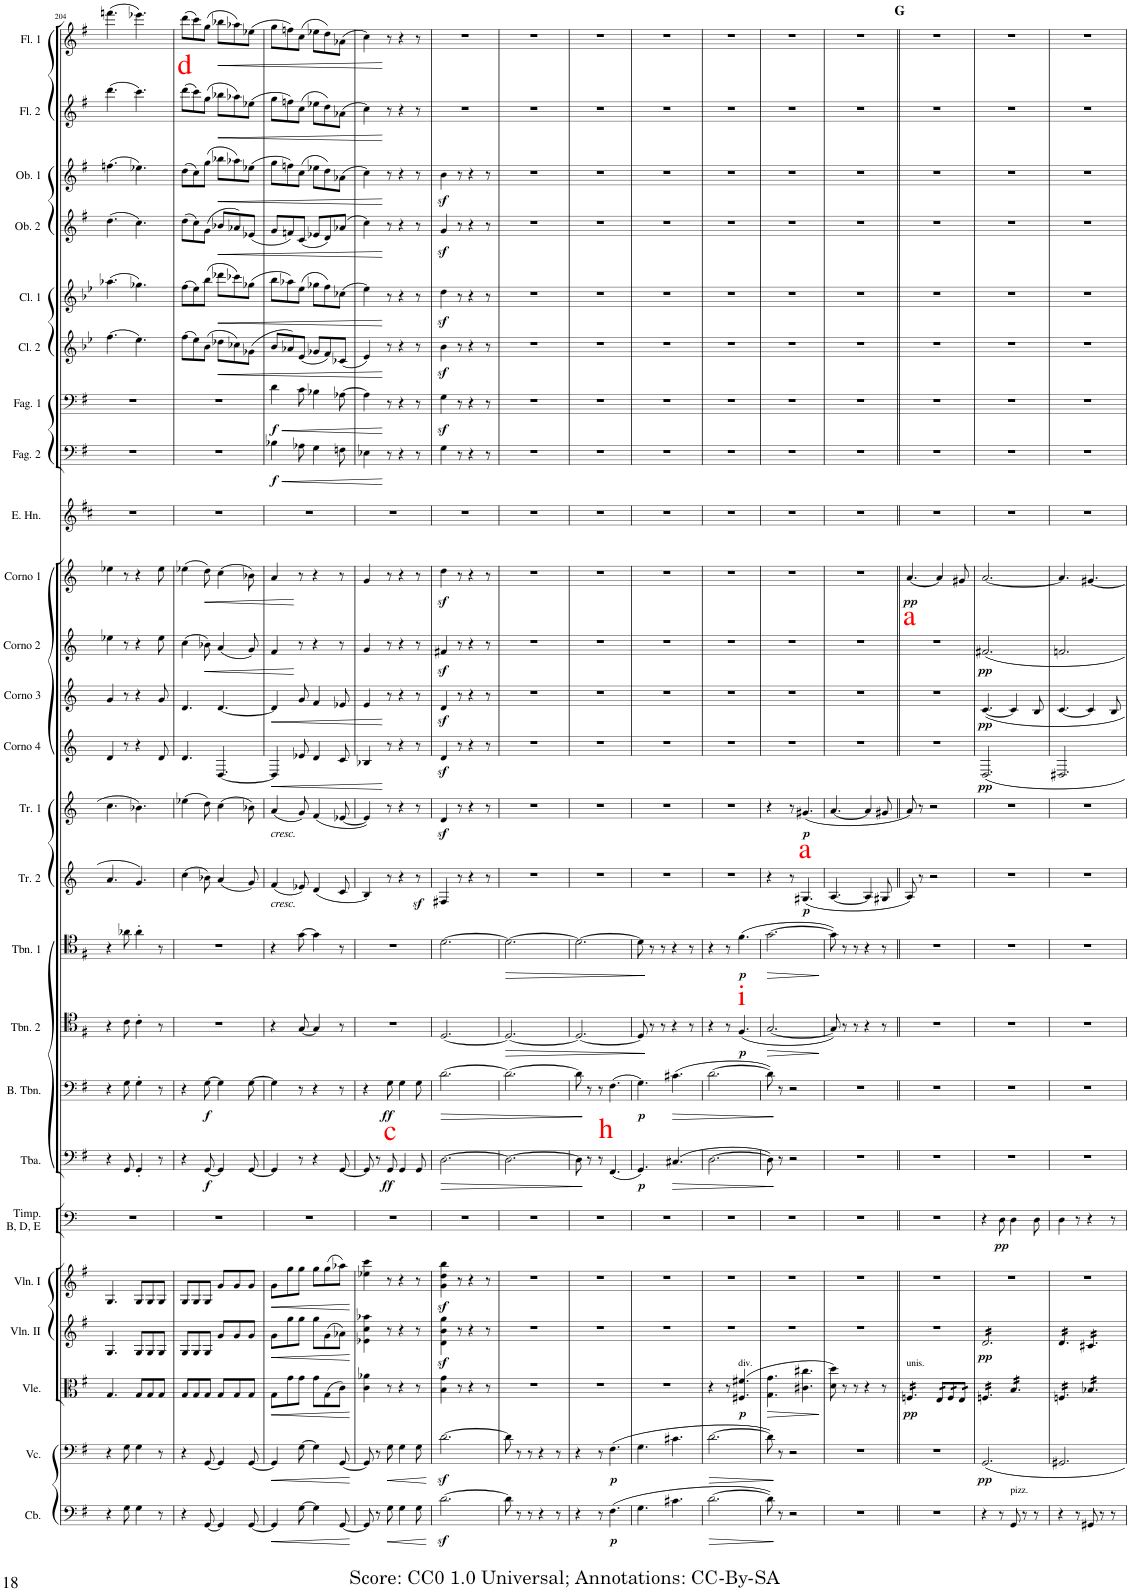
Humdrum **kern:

**kern	**dynam	**kern	**dynam	**kern	**dynam	**kern	**dynam	**kern	**dynam	**kern	**dynam	**kern	**dynam	**kern	**text	**dynam	**kern	**dynam	**kern	**text	**dynam	**kern	**dynam	**kern	**text	**dynam	**kern	**dynam	**kern	**dynam	**kern	**dynam	**kern	**text	**dynam	**kern	**kern	**dynam	**kern	**dynam	**kern	**dynam	**kern	**dynam	**kern	**dynam	**kern	**dynam	**kern	**dynam	**kern	**text	**dynam
*part25	*part25	*part24	*part24	*part23	*part23	*part22	*part22	*part21	*part21	*part20	*part20	*part19	*part19	*part18	*part18	*part18	*part17	*part17	*part16	*part16	*part16	*part15	*part15	*part14	*part14	*part14	*part13	*part13	*part12	*part12	*part11	*part11	*part10	*part10	*part10	*part9	*part8	*part8	*part7	*part7	*part6	*part6	*part5	*part5	*part4	*part4	*part3	*part3	*part2	*part2	*part1	*part1	*part1
*staff25	*staff25	*staff24	*staff24	*staff23	*staff23	*staff22	*staff22	*staff21	*staff21	*staff20	*staff20	*staff19	*staff19	*staff18	*staff18	*staff18	*staff17	*staff17	*staff16	*staff16	*staff16	*staff15	*staff15	*staff14	*staff14	*staff14	*staff13	*staff13	*staff12	*staff12	*staff11	*staff11	*staff10	*staff10	*staff10	*staff9	*staff8	*staff8	*staff7	*staff7	*staff6	*staff6	*staff5	*staff5	*staff4	*staff4	*staff3	*staff3	*staff2	*staff2	*staff1	*staff1	*staff1
*I"Contrabassi	*	*I"Violoncelli	*	*I"Viole	*	*I"Violini II	*	*I"Violini I	*	*I"Timpani in B, D und E.	*	*I"Tuba	*	*I"Trombone Basso	*	*	*I"Trombone Tenore 2	*	*I"Trombone Tenore 1	*	*	*I"Tromba in F 2	*	*I"Tromba in F 1	*	*	*I"Corno in F 4	*	*I"Corno in F 3	*	*I"Corno in F 2	*	*I"Corno in F 1	*	*	*I"English Horn	*I"Fagotto 2	*	*I"Fagotto 1	*	*I"Clarinetto in A 2	*	*I"Clarinetto in A 1	*	*I"Oboe 2	*	*I"Oboe 1	*	*I"Flauto 2	*	*I"Flauto 1	*	*
*I'Cb.	*	*I'Vc.	*	*I'Vle.	*	*I'Vln. II	*	*I'Vln. I	*	*I'Timp. B, D, E	*	*I'Tba.	*	*	*	*	*I'Tbn. 2	*	*I'Tbn. 1	*	*	*I'Tr. 2	*	*I'Tr. 1	*	*	*I'Corno 4	*	*I'Corno 3	*	*I'Corno 2	*	*I'Corno 1	*	*	*I'E. Hn.	*I'Fag. 2	*	*I'Fag. 1	*	*I'Cl. 2	*	*I'Cl. 1	*	*I'Ob. 2	*	*I'Ob. 1	*	*I'Fl. 2	*	*I'Fl. 1	*	*
!!LO:PB:g=z
*clefF4	*	*clefF4	*	*clefC3	*	*clefG2	*	*clefG2	*	*clefF4	*	*clefF4	*	*clefF4	*	*	*clefC4	*	*clefC4	*	*	*clefG2	*	*clefG2	*	*	*clefG2	*	*clefG2	*	*clefG2	*	*clefG2	*	*	*clefG2	*clefF4	*	*clefF4	*	*clefG2	*	*clefG2	*	*clefG2	*	*clefG2	*	*clefG2	*	*clefG2	*	*
*Trd7c12	*	*	*	*	*	*	*	*	*	*	*	*	*	*	*	*	*	*	*	*	*	*Trd-3c-5	*	*Trd-3c-5	*	*	*Trd4c7	*	*Trd4c7	*	*Trd4c7	*	*Trd4c7	*	*	*Trd4c7	*	*	*	*	*Trd2c3	*	*Trd2c3	*	*	*	*	*	*	*	*	*	*
*k[f#]	*	*k[f#]	*	*k[f#]	*	*k[f#]	*	*k[f#]	*	*k[]	*	*k[f#]	*	*k[f#]	*	*	*k[f#]	*	*k[f#]	*	*	*k[]	*	*k[]	*	*	*k[]	*	*k[]	*	*k[]	*	*k[]	*	*	*k[f#c#]	*k[f#]	*	*k[f#]	*	*k[b-e-]	*	*k[b-e-]	*	*k[f#]	*	*k[f#]	*	*k[f#]	*	*k[f#]	*	*
*M6/8	*	*M6/8	*	*M6/8	*	*M6/8	*	*M6/8	*	*M6/8	*	*M6/8	*	*M6/8	*	*	*M6/8	*	*M6/8	*	*	*M6/8	*	*M6/8	*	*	*M6/8	*	*M6/8	*	*M6/8	*	*M6/8	*	*	*M6/8	*M6/8	*	*M6/8	*	*M6/8	*	*M6/8	*	*M6/8	*	*M6/8	*	*M6/8	*	*M6/8	*	*
=204	=204	=204	=204	=204	=204	=204	=204	=204	=204	=204	=204	=204	=204	=204	=204	=204	=204	=204	=204	=204	=204	=204	=204	=204	=204	=204	=204	=204	=204	=204	=204	=204	=204	=204	=204	=204	=204	=204	=204	=204	=204	=204	=204	=204	=204	=204	=204	=204	=204	=204	=204	=204	=204
4r	.	4r	.	4.G/	.	4.G/	.	4.G/	.	2.r	.	4r	.	4r	.	.	4r	.	4r	.	.	4.a/	.	4.cc\	.	.	4d/	.	4g/	.	4ee-X\	.	4ee-X\	.	.	2.r	2.r	.	2.r	.	(4.ff\	.	(4.aa-X\	.	(4.dd\	.	(4.ffn\	.	(4.ddd\	.	(4.fffn\	.	.
8G\	.	8G\	.	.	.	.	.	.	.	.	.	8GG/	.	8G\	.	.	8c\	.	8a-X\	.	.	.	.	.	.	.	8r	.	8r	.	8r	.	8r	.	.	.	.	.	.	.	.	.	.	.	.	.	.	.	.	.	.	.	.
4G\	.	4G\	.	8G/L	.	8G/L	.	8G/L	.	.	.	4GG'/	.	4G'\	.	.	4c'\	.	4a-'\	.	.	4.g/	.	4.b-X\	.	.	4r	.	4r	.	4r	.	4r	.	.	.	.	.	.	.	4.ee-\)	.	4.gg-X\)	.	4.cc\)	.	4.ee-X\)	.	4.ccc\)	.	4.eee-X\)	.	.
.	.	.	.	8G/	.	8G/	.	8G/	.	.	.	.	.	.	.	.	.	.	.	.	.	.	.	.	.	.	.	.	.	.	.	.	.	.	.	.	.	.	.	.	.	.	.	.	.	.	.	.	.	.	.	.	.
8r	.	8r	.	8G/J	.	8G/J	.	8G/J	.	.	.	8r	.	8r	.	.	8r	.	8r	.	.	.	.	.	.	.	8d/	.	8g/	.	8ee-\	.	8ee-\	.	.	.	.	.	.	.	.	.	.	.	.	.	.	.	.	.	.	.	.
=205	=205	=205	=205	=205	=205	=205	=205	=205	=205	=205	=205	=205	=205	=205	=205	=205	=205	=205	=205	=205	=205	=205	=205	=205	=205	=205	=205	=205	=205	=205	=205	=205	=205	=205	=205	=205	=205	=205	=205	=205	=205	=205	=205	=205	=205	=205	=205	=205	=205	=205	=205	=205	=205
!	!	!	!	!	!	!	!	!	!	!	!	!	!	!	!	!	!	!	!	!	!	!	!	!	!	!	!	!	!	!	!	!	!	!	!	!	!	!	!	!	!	!	!	!	!	!	!	!	!	!	!	!LO:LY:b:color=#FF0000	!
4r	.	4r	.	8G/L	.	8G/L	.	8G/L	.	2.r	.	4r	.	4r	.	.	2.r	.	2.r	.	.	(4cc\	.	(4ee-X\	.	.	4.d/	.	4.d/	.	(4cc\	.	(4ee-X\	.	.	2.r	2.r	.	2.r	.	(8ff\L	.	(8ff\L	.	(8dd\L	.	(8dd\L	.	(8ddd\L	.	(8ddd\L	d	.
.	.	.	.	8G/	.	8G/	.	8G/	.	.	.	.	.	.	.	.	.	.	.	.	.	.	.	.	.	.	.	.	.	.	.	.	.	.	.	.	.	.	.	.	8ee-\)	.	8ee-\)	.	8cc\)	.	8cc\)	.	8ccc\)	.	8ccc\)	.	.
!	!	!	!	!	!	!	!	!	!	!	!	!	!LO:DY:b	!	!	!LO:DY:b	!	!	!	!	!	!	!	!	!	!	!	!	!	!	!	!LO:HP:b	!	!	!LO:HP:b	!	!	!	!	!	!	!	!	!	!	!	!	!	!	!	!	!	!
[8GG/	.	[8GG/	.	8G/J	.	8G/J	.	8G/J	.	.	.	[8GG/	f	[8G\	.	f	.	.	.	.	.	8b-X\)	.	8dd\)	.	.	.	.	.	.	8b-X\)	<	8dd\)	.	<	.	.	.	.	.	(8b-\J	.	(8bb-\J	.	(8g\J	.	(8gg\J	.	(8gg\J	.	(8gg\J	.	.
!	!	!	!	!	!	!	!	!	!	!	!	!	!	!	!	!	!	!	!	!	!	!	!	!	!	!	!	!	!	!	!	!	!	!	!	!	!	!	!	!	!	!LO:HP:b	!	!LO:HP:b	!	!LO:HP:b	!	!LO:HP:b	!	!LO:HP:b	!	!	!LO:HP:b
4GG/]	.	4GG/]	.	8G/L	.	8g/L	.	8g/L	.	.	.	4GG/]	.	4G\]	.	.	.	.	.	.	.	(4a/	.	(4cc\	.	.	[4.D/	.	[4.d/	.	(4a/	.	(4cc\	.	.	.	.	.	.	.	8dd-X\L	<	8ddd-X\L	<	8b-X/L	<	8bb-X\L	<	8bb-X\L	<	8bb-X\L	.	<
.	.	.	.	8G/	.	8g/	.	8g/	.	.	.	.	.	.	.	.	.	.	.	.	.	.	.	.	.	.	.	.	.	.	.	.	.	.	.	.	.	.	.	.	8cc-X\)	.	8ccc-X\)	.	8a-X/)	.	8aa-X\)	.	8aa-X\)	.	8aa-X\)	.	.
[8GG/	.	[8GG/	.	8G/J	.	8g/J	.	8g/J	.	.	.	[<8GG/	.	[8G\	.	.	.	.	.	.	.	8g/)	.	8b-X\)	.	.	.	.	.	.	8g/)	.	8b-X\)	.	.	.	.	.	.	.	(8g-X\J	.	(8gg-X\J	.	(8e-X/J	.	(8ee-X\J	.	(8ee-X\J	.	(8ee-X\J	.	.
=206	=206	=206	=206	=206	=206	=206	=206	=206	=206	=206	=206	=206	=206	=206	=206	=206	=206	=206	=206	=206	=206	=206	=206	=206	=206	=206	=206	=206	=206	=206	=206	=206	=206	=206	=206	=206	=206	=206	=206	=206	=206	=206	=206	=206	=206	=206	=206	=206	=206	=206	=206	=206	=206
!	!	!	!	!	!	!	!	!	!	!	!	!	!	!	!	!	!	!	!	!	!	!	!	!LO:TX:b:i:t=cresc.	!	!	!	!	!	!	!	!	!	!	!	!	!	!	!	!	!	!	!	!	!	!	!	!	!	!	!	!	!
!	!	!	!	!	!	!	!	!	!	!	!	!	!	!	!	!	!	!	!	!	!	!LO:TX:b:i:t=cresc.	!	!	!	!	!	!	!	!	!	!	!	!	!	!	!	!	!	!	!	!	!	!	!	!	!	!	!	!	!	!	!
!	!LO:HP:b	!	!LO:HP:b	!	!LO:HP:b	!	!LO:HP:b	!	!LO:HP:b	!	!	!	!	!	!	!	!	!	!	!	!	!	!	!	!	!	!	!LO:HP:b	!	!LO:HP:b	!	!	!	!	!	!	!	!LO:HP:b	!	!LO:HP:b	!	!	!	!	!	!	!	!	!	!	!	!	!
!	!	!	!	!	!	!	!	!	!	!	!	!	!	!	!	!	!	!	!	!	!	!	!	!	!	!	!	!	!	!	!	!	!	!	!	!	!	!LO:DY:n=1:b	!	!LO:DY:n=1:b	!	!	!	!	!	!	!	!	!	!	!	!	!
4GG/]	<	4GG/]	<	8G\L	<	8g\L	<	8g\L	<	2.r	.	4GG/]	.	4G\]	.	.	4r	.	4r	.	.	(4f/	.	(4a/	.	.	4D/]	<	4d/]	<	4f/	.	4a/	.	.	2.r	4B-X\	< f	4d\	< f	8b-/L	.	8bb-\L	.	8g/L	.	8gg\L	.	8gg\L	.	8gg\L	.	.
.	.	.	.	8g\	.	8gg\	.	8gg\	.	.	.	.	.	.	.	.	.	.	.	.	.	.	.	.	.	.	.	.	.	.	.	.	.	.	.	.	.	.	.	.	8a-X/)	.	8aa-X\)	.	8fn/)	.	8ffn\)	.	8ffn\)	.	8ffn\)	.	.
[8G\	.	[8G\	.	8g\J	.	8gg\J	.	8gg\J	.	.	.	8r	.	8r	.	.	[8G/	.	[8g\	.	.	8e-X/)	.	8g/)	.	.	8e-X/	.	8g/	.	8r	[	8r	.	[	.	8A-X\	.	8c\	.	(8e-/J	.	(8ee-\J	.	(8c/J	.	(8cc\J	.	(8cc\J	.	(8cc\J	.	.
4G\]	.	4G\]	.	8g\L	.	8gg\L	.	8gg\L	.	.	.	4r	.	4r	.	.	4G/]	.	4g\]	.	.	(4d/	.	(4f/	.	.	4d/	.	4f/	.	4r	.	4r	.	.	.	4G\	.	4B-X\	.	8g-X/L	.	8gg-X\L	.	8e-X/L	.	8ee-X\L	.	8ee-X\L	.	8ee-X\L	.	.
.	.	.	.	(8G\	.	(8g\	.	(8gg\	.	.	.	.	.	.	.	.	.	.	.	.	.	.	.	.	.	.	.	.	.	.	.	.	.	.	.	.	.	.	.	.	8f/)	.	8ff\)	.	8d/)	.	8dd\)	.	8dd\)	.	8dd\)	.	.
[8GG/	.	[8GG/	.	8c\J)	.	8a-X\J)	.	8aa-X\J)	.	.	.	[8GG/	.	8r	.	.	8r	.	8r	.	.	8c/	.	[8e-X/	.	.	8c/	.	8e-X/	.	8r	.	8r	.	.	.	8Fn\	.	[8A-X\	.	(8c-X/J	.	(8cc-X\J	.	(8a-X/J	.	(8a-X\J	.	(8a-X\J	.	(8a-X\J	.	.
.	[	.	[	.	[	.	[	.	[	.	.	.	.	.	.	.	.	.	.	.	.	.	.	.	.	.	.	.	.	.	.	.	.	.	.	.	.	.	.	.	.	.	.	.	.	.	.	.	.	.	.	.	.
=207	=207	=207	=207	=207	=207	=207	=207	=207	=207	=207	=207	=207	=207	=207	=207	=207	=207	=207	=207	=207	=207	=207	=207	=207	=207	=207	=207	=207	=207	=207	=207	=207	=207	=207	=207	=207	=207	=207	=207	=207	=207	=207	=207	=207	=207	=207	=207	=207	=207	=207	=207	=207	=207
8GG/]	.	8GG/]	.	4c\ 4a-X\	.	4e-X\ 4cc\ 4aa-X\	.	4ee-X\ 4ccc\	.	2.r	.	8GG/]	.	4r	.	.	2.r	.	2.r	.	.	4B/)	.	4e-/])	.	.	4B-X/	.	4e/	.	4g/	.	4g/	.	.	2.r	4E-X\	.	4A-\]	.	4e-/)	.	4ee-\)	.	4cc\)	.	4cc\)	.	4cc\)	.	4cc\)	.	.
8r	.	8r	.	.	.	.	.	.	.	.	.	8r	.	.	.	.	.	.	.	.	.	.	.	.	.	.	.	.	.	.	.	.	.	.	.	.	.	.	.	.	.	.	.	.	.	.	.	.	.	.	.	.	.
!	!LO:HP:b	!	!LO:HP:b	!	!	!	!	!	!	!	!	!	!LO:DY:b	!	!LO:LY:b:color=#FF0000	!LO:DY:b	!	!	!	!	!	!	!	!	!	!	!	!	!	!	!	!	!	!	!	!	!	!	!	!	!	!	!	!	!	!	!	!	!	!	!	!	!
8G\	<	8G\	<	8r	.	8r	.	8r	.	.	.	8GG/	ff	8G\	c	ff	.	.	.	.	.	8r	.	8r	.	.	8r	[	8r	[	8r	.	8r	.	.	.	8r	[	8r	[	8r	[	8r	[	8r	[	8r	[	8r	[	8r	.	[
4G\	.	4G\	.	4r	.	4r	.	4r	.	.	.	4GG/	.	4G\	.	.	.	.	.	.	.	4r	.	4r	.	.	4r	.	4r	.	4r	.	4r	.	.	.	4r	.	4r	.	4r	.	4r	.	4r	.	4r	.	4r	.	4r	.	.
!	!	!	!	!	!	!	!	!	!	!	!	!	!	!	!	!	!	!	!	!	!	!	!LO:DY:b	!	!	!	!	!	!	!	!	!	!	!	!	!	!	!	!	!	!	!	!	!	!	!	!	!	!	!	!	!	!
8G\	.	8G\	.	8r	.	8r	.	8r	.	.	.	8GG/	.	8G\	.	.	.	.	.	.	.	8r	sf	8r	.	.	8r	.	8r	.	8r	.	8r	.	.	.	8r	.	8r	.	8r	.	8r	.	8r	.	8r	.	8r	.	8r	.	.
.	[	.	[	.	.	.	.	.	.	.	.	.	.	.	.	.	.	.	.	.	.	.	.	.	.	.	.	.	.	.	.	.	.	.	.	.	.	.	.	.	.	.	.	.	.	.	.	.	.	.	.	.	.
=208	=208	=208	=208	=208	=208	=208	=208	=208	=208	=208	=208	=208	=208	=208	=208	=208	=208	=208	=208	=208	=208	=208	=208	=208	=208	=208	=208	=208	=208	=208	=208	=208	=208	=208	=208	=208	=208	=208	=208	=208	=208	=208	=208	=208	=208	=208	=208	=208	=208	=208	=208	=208	=208
!	!	!	!	!	!	!	!	!	!	!	!	!	!LO:HP:b	!	!	!LO:HP:b	!	!	!	!	!	!	!	!	!	!	!	!	!	!	!	!	!	!	!	!	!	!	!	!	!	!	!	!	!	!	!	!	!	!	!	!	!
[2.dz<\	.	[2.dz<\	.	4B\ 4g\	.	4d\z< 4b\z< 4gg\z<	.	4g\z< 4dd\z< 4bb\z<	.	2.r	.	[2.D\	>	[2.d\	.	>	[2.D/	.	[2.d\	.	.	4F#X/	.	4dz</	.	.	4dz</	.	4dz</	.	4f#Xz</	.	4ddz<\	.	.	2.r	4G\	.	4Gz<\	.	4b-z<\	.	4ddz<\	.	4gz</	.	4bz<\	.	2.r	.	2.r	.	.
.	.	.	.	8r	.	8r	.	8r	.	.	.	.	.	.	.	.	.	.	.	.	.	8r	.	8r	.	.	8r	.	8r	.	8r	.	8r	.	.	.	8r	.	8r	.	8r	.	8r	.	8r	.	8r	.	.	.	.	.	.
.	.	.	.	4r	.	4r	.	4r	.	.	.	.	.	.	.	.	.	.	.	.	.	4r	.	4r	.	.	4r	.	4r	.	4r	.	4r	.	.	.	4r	.	4r	.	4r	.	4r	.	4r	.	4r	.	.	.	.	.	.
.	.	.	.	8r	.	8r	.	8r	.	.	.	.	.	.	.	.	.	.	.	.	.	8r	.	8r	.	.	8r	.	8r	.	8r	.	8r	.	.	.	8r	.	8r	.	8r	.	8r	.	8r	.	8r	.	.	.	.	.	.
=209	=209	=209	=209	=209	=209	=209	=209	=209	=209	=209	=209	=209	=209	=209	=209	=209	=209	=209	=209	=209	=209	=209	=209	=209	=209	=209	=209	=209	=209	=209	=209	=209	=209	=209	=209	=209	=209	=209	=209	=209	=209	=209	=209	=209	=209	=209	=209	=209	=209	=209	=209	=209	=209
!	!	!	!	!	!	!	!	!	!	!	!	!	!	!	!	!	!	!LO:HP:b	!	!	!LO:HP:b	!	!	!	!	!	!	!	!	!	!	!	!	!	!	!	!	!	!	!	!	!	!	!	!	!	!	!	!	!	!	!	!
8d\]	.	8d\]	.	2.r	.	2.r	.	2.r	.	2.r	.	2.D\_	.	2.d\_	.	.	2.D/_	>	2.d\_	.	>	2.r	.	2.r	.	.	2.r	.	2.r	.	2.r	.	2.r	.	.	2.r	2.r	.	2.r	.	2.r	.	2.r	.	2.r	.	2.r	.	2.r	.	2.r	.	.
8r	.	8r	.	.	.	.	.	.	.	.	.	.	.	.	.	.	.	.	.	.	.	.	.	.	.	.	.	.	.	.	.	.	.	.	.	.	.	.	.	.	.	.	.	.	.	.	.	.	.	.	.	.	.
8r	.	8r	.	.	.	.	.	.	.	.	.	.	.	.	.	.	.	.	.	.	.	.	.	.	.	.	.	.	.	.	.	.	.	.	.	.	.	.	.	.	.	.	.	.	.	.	.	.	.	.	.	.	.
4r	.	4r	.	.	.	.	.	.	.	.	.	.	.	.	.	.	.	.	.	.	.	.	.	.	.	.	.	.	.	.	.	.	.	.	.	.	.	.	.	.	.	.	.	.	.	.	.	.	.	.	.	.	.
8r	.	8r	.	.	.	.	.	.	.	.	.	.	.	.	.	.	.	.	.	.	.	.	.	.	.	.	.	.	.	.	.	.	.	.	.	.	.	.	.	.	.	.	.	.	.	.	.	.	.	.	.	.	.
=210	=210	=210	=210	=210	=210	=210	=210	=210	=210	=210	=210	=210	=210	=210	=210	=210	=210	=210	=210	=210	=210	=210	=210	=210	=210	=210	=210	=210	=210	=210	=210	=210	=210	=210	=210	=210	=210	=210	=210	=210	=210	=210	=210	=210	=210	=210	=210	=210	=210	=210	=210	=210	=210
4r	.	4r	.	2.r	.	2.r	.	2.r	.	2.r	.	8D\]	.	8d\]	.	.	2.D/_	.	2.d\_	.	.	2.r	.	2.r	.	.	2.r	.	2.r	.	2.r	.	2.r	.	.	2.r	2.r	.	2.r	.	2.r	.	2.r	.	2.r	.	2.r	.	2.r	.	2.r	.	.
.	.	.	.	.	.	.	.	.	.	.	.	8r	]	8r	.	]	.	.	.	.	.	.	.	.	.	.	.	.	.	.	.	.	.	.	.	.	.	.	.	.	.	.	.	.	.	.	.	.	.	.	.	.	.
8r	.	8r	.	.	.	.	.	.	.	.	.	8r	.	8r	.	.	.	.	.	.	.	.	.	.	.	.	.	.	.	.	.	.	.	.	.	.	.	.	.	.	.	.	.	.	.	.	.	.	.	.	.	.	.
!	!LO:DY:b	!	!LO:DY:b	!	!	!	!	!	!	!	!	!	!	!	!LO:LY:b:color=#FF0000	!	!	!	!	!	!	!	!	!	!	!	!	!	!	!	!	!	!	!	!	!	!	!	!	!	!	!	!	!	!	!	!	!	!	!	!	!	!
(4.F#\	p	(4.F#\	p	.	.	.	.	.	.	.	.	(4.FF#/	.	(4.F#\	h	.	.	.	.	.	.	.	.	.	.	.	.	.	.	.	.	.	.	.	.	.	.	.	.	.	.	.	.	.	.	.	.	.	.	.	.	.	.
=211	=211	=211	=211	=211	=211	=211	=211	=211	=211	=211	=211	=211	=211	=211	=211	=211	=211	=211	=211	=211	=211	=211	=211	=211	=211	=211	=211	=211	=211	=211	=211	=211	=211	=211	=211	=211	=211	=211	=211	=211	=211	=211	=211	=211	=211	=211	=211	=211	=211	=211	=211	=211	=211
!	!	!	!	!	!	!	!	!	!	!	!	!	!LO:DY:b	!	!	!LO:DY:b	!	!	!	!	!	!	!	!	!	!	!	!	!	!	!	!	!	!	!	!	!	!	!	!	!	!	!	!	!	!	!	!	!	!	!	!	!
4.G\	.	4.G\	.	2.r	.	2.r	.	2.r	.	2.r	.	4.GG/)	p	4.G\)	.	p	8D/]	.	8d\]	.	.	2.r	.	2.r	.	.	2.r	.	2.r	.	2.r	.	2.r	.	.	2.r	2.r	.	2.r	.	2.r	.	2.r	.	2.r	.	2.r	.	2.r	.	2.r	.	.
.	.	.	.	.	.	.	.	.	.	.	.	.	.	.	.	.	8r	]	8r	.	]	.	.	.	.	.	.	.	.	.	.	.	.	.	.	.	.	.	.	.	.	.	.	.	.	.	.	.	.	.	.	.	.
.	.	.	.	.	.	.	.	.	.	.	.	.	.	.	.	.	8r	.	8r	.	.	.	.	.	.	.	.	.	.	.	.	.	.	.	.	.	.	.	.	.	.	.	.	.	.	.	.	.	.	.	.	.	.
!	!	!	!	!	!	!	!	!	!	!	!	!	!LO:HP:b	!	!	!LO:HP:b	!	!	!	!	!	!	!	!	!	!	!	!	!	!	!	!	!	!	!	!	!	!	!	!	!	!	!	!	!	!	!	!	!	!	!	!	!
4.c#X\	.	4.c#X\	.	.	.	.	.	.	.	.	.	(4.C#X/	>	(4.c#X\	.	>	4r	.	4r	.	.	.	.	.	.	.	.	.	.	.	.	.	.	.	.	.	.	.	.	.	.	.	.	.	.	.	.	.	.	.	.	.	.
.	.	.	.	.	.	.	.	.	.	.	.	.	.	.	.	.	8r	.	8r	.	.	.	.	.	.	.	.	.	.	.	.	.	.	.	.	.	.	.	.	.	.	.	.	.	.	.	.	.	.	.	.	.	.
=212	=212	=212	=212	=212	=212	=212	=212	=212	=212	=212	=212	=212	=212	=212	=212	=212	=212	=212	=212	=212	=212	=212	=212	=212	=212	=212	=212	=212	=212	=212	=212	=212	=212	=212	=212	=212	=212	=212	=212	=212	=212	=212	=212	=212	=212	=212	=212	=212	=212	=212	=212	=212	=212
!	!LO:HP:b	!	!LO:HP:b	!	!	!	!	!	!	!	!	!	!	!	!	!	!	!	!	!	!	!	!	!	!	!	!	!	!	!	!	!	!	!	!	!	!	!	!	!	!	!	!	!	!	!	!	!	!	!	!	!	!
[2.d\	>	[2.d\	>	4r	.	2.r	.	2.r	.	2.r	.	[2.D\	.	[2.d\	.	.	4r	.	4r	.	.	2.r	.	2.r	.	.	2.r	.	2.r	.	2.r	.	2.r	.	.	2.r	2.r	.	2.r	.	2.r	.	2.r	.	2.r	.	2.r	.	2.r	.	2.r	.	.
.	.	.	.	8r	.	.	.	.	.	.	.	.	.	.	.	.	8r	.	8r	.	.	.	.	.	.	.	.	.	.	.	.	.	.	.	.	.	.	.	.	.	.	.	.	.	.	.	.	.	.	.	.	.	.
!	!	!	!	!LO:TX:a:t=div.	!	!	!	!	!	!	!	!	!	!	!	!	!	!	!	!	!	!	!	!	!	!	!	!	!	!	!	!	!	!	!	!	!	!	!	!	!	!	!	!	!	!	!	!	!	!	!	!	!
!	!	!	!	!	!LO:DY:b	!	!	!	!	!	!	!	!	!	!	!	!	!LO:DY:b	!	!LO:LY:b:color=#FF0000	!LO:DY:b	!	!	!	!	!	!	!	!	!	!	!	!	!	!	!	!	!	!	!	!	!	!	!	!	!	!	!	!	!	!	!	!
.	.	.	.	(4.F#X/ 4.f#X/	p	.	.	.	.	.	.	.	.	.	.	.	(4.F#/	p	(4.f#\	i	p	.	.	.	.	.	.	.	.	.	.	.	.	.	.	.	.	.	.	.	.	.	.	.	.	.	.	.	.	.	.	.	.
=213	=213	=213	=213	=213	=213	=213	=213	=213	=213	=213	=213	=213	=213	=213	=213	=213	=213	=213	=213	=213	=213	=213	=213	=213	=213	=213	=213	=213	=213	=213	=213	=213	=213	=213	=213	=213	=213	=213	=213	=213	=213	=213	=213	=213	=213	=213	=213	=213	=213	=213	=213	=213	=213
!	!	!	!	!	!LO:HP:b	!	!	!	!	!	!	!	!	!	!	!	!	!LO:HP:b	!	!	!LO:HP:b	!	!	!	!	!	!	!	!	!	!	!	!	!	!	!	!	!	!	!	!	!	!	!	!	!	!	!	!	!	!	!	!
8d\])	.	8d\])	.	4.G\ 4.g\	>	2.r	.	2.r	.	2.r	.	8D\])	.	8d\])	.	.	[2.G/	>	[2.g\	.	>	4r	.	4r	.	.	2.r	.	2.r	.	2.r	.	2.r	.	.	2.r	2.r	.	2.r	.	2.r	.	2.r	.	2.r	.	2.r	.	2.r	.	2.r	.	.
8r	]	8r	]	.	.	.	.	.	.	.	.	8r	]	8r	.	]	.	.	.	.	.	.	.	.	.	.	.	.	.	.	.	.	.	.	.	.	.	.	.	.	.	.	.	.	.	.	.	.	.	.	.	.	.
2r	.	2r	.	.	.	.	.	.	.	.	.	2r	.	2r	.	.	.	.	.	.	.	8r	.	8r	.	.	.	.	.	.	.	.	.	.	.	.	.	.	.	.	.	.	.	.	.	.	.	.	.	.	.	.	.
!	!	!	!	!	!	!	!	!	!	!	!	!	!	!	!	!	!	!	!	!	!	!	!LO:DY:b	!	!LO:LY:b:color=#FF0000	!LO:DY:b	!	!	!	!	!	!	!	!	!	!	!	!	!	!	!	!	!	!	!	!	!	!	!	!	!	!	!
.	.	.	.	4.c#X\ 4.cc#X\	.	.	.	.	.	.	.	.	.	.	.	.	.	.	.	.	.	(4.G#X/	p	(4.g#X/	a	p	.	.	.	.	.	.	.	.	.	.	.	.	.	.	.	.	.	.	.	.	.	.	.	.	.	.	.
.	.	.	.	.	]	.	.	.	.	.	.	.	.	.	.	.	.	]	.	.	]	.	.	.	.	.	.	.	.	.	.	.	.	.	.	.	.	.	.	.	.	.	.	.	.	.	.	.	.	.	.	.	.
=214	=214	=214	=214	=214	=214	=214	=214	=214	=214	=214	=214	=214	=214	=214	=214	=214	=214	=214	=214	=214	=214	=214	=214	=214	=214	=214	=214	=214	=214	=214	=214	=214	=214	=214	=214	=214	=214	=214	=214	=214	=214	=214	=214	=214	=214	=214	=214	=214	=214	=214	=214	=214	=214
2.r	.	2.r	.	8d\ 8dd\)	.	2.r	.	2.r	.	2.r	.	2.r	.	2.r	.	.	8G/])	.	8g\])	.	.	[4.A/	.	[4.a/	.	.	2.r	.	2.r	.	2.r	.	2.r	.	.	2.r	2.r	.	2.r	.	2.r	.	2.r	.	2.r	.	2.r	.	2.r	.	2.r	.	.
.	.	.	.	8r	.	.	.	.	.	.	.	.	.	.	.	.	8r	.	8r	.	.	.	.	.	.	.	.	.	.	.	.	.	.	.	.	.	.	.	.	.	.	.	.	.	.	.	.	.	.	.	.	.	.
.	.	.	.	8r	.	.	.	.	.	.	.	.	.	.	.	.	8r	.	8r	.	.	.	.	.	.	.	.	.	.	.	.	.	.	.	.	.	.	.	.	.	.	.	.	.	.	.	.	.	.	.	.	.	.
.	.	.	.	4r	.	.	.	.	.	.	.	.	.	.	.	.	4r	.	4r	.	.	4A/]	.	4a/]	.	.	.	.	.	.	.	.	.	.	.	.	.	.	.	.	.	.	.	.	.	.	.	.	.	.	.	.	.
.	.	.	.	8r	.	.	.	.	.	.	.	.	.	.	.	.	8r	.	8r	.	.	8G#X/	.	8g#X/	.	.	.	.	.	.	.	.	.	.	.	.	.	.	.	.	.	.	.	.	.	.	.	.	.	.	.	.	.
=215	=215	=215	=215	=215	=215	=215	=215	=215	=215	=215	=215	=215	=215	=215	=215	=215	=215	=215	=215	=215	=215	=215	=215	=215	=215	=215	=215	=215	=215	=215	=215	=215	=215	=215	=215	=215	=215	=215	=215	=215	=215	=215	=215	=215	=215	=215	=215	=215	=215	=215	=215	=215	=215
!	!	!	!	!LO:TX:a:t=unis.	!	!	!	!	!	!	!	!	!	!	!	!	!	!	!	!	!	!	!	!	!	!	!	!	!	!	!	!	!	!	!	!	!	!	!	!	!	!	!	!	!	!	!	!	!	!	!	!	!
!	!	!	!	!	!LO:DY:b	!	!	!	!	!	!	!	!	!	!	!	!	!	!	!	!	!	!	!	!	!	!	!	!	!	!	!	!	!LO:LY:b:color=#FF0000	!LO:DY:b	!	!	!	!	!	!	!	!	!	!	!	!	!	!	!	!	!	!
*	*	*	*	*tremolo	*	*	*	*	*	*	*	*	*	*	*	*	*	*	*	*	*	*	*	*	*	*	*	*	*	*	*	*	*	*	*	*	*	*	*	*	*	*	*	*	*	*	*	*	*	*	*	*	*
2.r	.	2.r	.	16Fn/LL	pp	2.r	.	2.r	.	2.r	.	2.r	.	2.r	.	.	2.r	.	2.r	.	.	8A/)	.	8a/)	.	.	2.r	.	2.r	.	2.r	.	[4.a/	a	pp	2.r	2.r	.	2.r	.	2.r	.	2.r	.	2.r	.	2.r	.	2.r	.	2.r	.	.
.	.	.	.	16Fn/	.	.	.	.	.	.	.	.	.	.	.	.	.	.	.	.	.	.	.	.	.	.	.	.	.	.	.	.	.	.	.	.	.	.	.	.	.	.	.	.	.	.	.	.	.	.	.	.	.
.	.	.	.	16Fn/	.	.	.	.	.	.	.	.	.	.	.	.	.	.	.	.	.	8r	.	8r	.	.	.	.	.	.	.	.	.	.	.	.	.	.	.	.	.	.	.	.	.	.	.	.	.	.	.	.	.
.	.	.	.	16Fn/	.	.	.	.	.	.	.	.	.	.	.	.	.	.	.	.	.	.	.	.	.	.	.	.	.	.	.	.	.	.	.	.	.	.	.	.	.	.	.	.	.	.	.	.	.	.	.	.	.
.	.	.	.	16Fn/	.	.	.	.	.	.	.	.	.	.	.	.	.	.	.	.	.	2r	.	2r	.	.	.	.	.	.	.	.	.	.	.	.	.	.	.	.	.	.	.	.	.	.	.	.	.	.	.	.	.
.	.	.	.	16Fn/JJ	.	.	.	.	.	.	.	.	.	.	.	.	.	.	.	.	.	.	.	.	.	.	.	.	.	.	.	.	.	.	.	.	.	.	.	.	.	.	.	.	.	.	.	.	.	.	.	.	.
.	.	.	.	16E/LL	.	.	.	.	.	.	.	.	.	.	.	.	.	.	.	.	.	.	.	.	.	.	.	.	.	.	.	.	4a/]	.	.	.	.	.	.	.	.	.	.	.	.	.	.	.	.	.	.	.	.
.	.	.	.	16E/	.	.	.	.	.	.	.	.	.	.	.	.	.	.	.	.	.	.	.	.	.	.	.	.	.	.	.	.	.	.	.	.	.	.	.	.	.	.	.	.	.	.	.	.	.	.	.	.	.
.	.	.	.	16F/	.	.	.	.	.	.	.	.	.	.	.	.	.	.	.	.	.	.	.	.	.	.	.	.	.	.	.	.	.	.	.	.	.	.	.	.	.	.	.	.	.	.	.	.	.	.	.	.	.
.	.	.	.	16F/	.	.	.	.	.	.	.	.	.	.	.	.	.	.	.	.	.	.	.	.	.	.	.	.	.	.	.	.	.	.	.	.	.	.	.	.	.	.	.	.	.	.	.	.	.	.	.	.	.
.	.	.	.	16E/	.	.	.	.	.	.	.	.	.	.	.	.	.	.	.	.	.	.	.	.	.	.	.	.	.	.	.	.	8g#X/	.	.	.	.	.	.	.	.	.	.	.	.	.	.	.	.	.	.	.	.
.	.	.	.	16E/JJ	.	.	.	.	.	.	.	.	.	.	.	.	.	.	.	.	.	.	.	.	.	.	.	.	.	.	.	.	.	.	.	.	.	.	.	.	.	.	.	.	.	.	.	.	.	.	.	.	.
=216	=216	=216	=216	=216	=216	=216	=216	=216	=216	=216	=216	=216	=216	=216	=216	=216	=216	=216	=216	=216	=216	=216	=216	=216	=216	=216	=216	=216	=216	=216	=216	=216	=216	=216	=216	=216	=216	=216	=216	=216	=216	=216	=216	=216	=216	=216	=216	=216	=216	=216	=216	=216	=216
!	!	!	!LO:DY:b	!	!	!	!LO:DY:b	!	!	!	!	!	!	!	!	!	!	!	!	!	!	!	!	!	!	!	!	!LO:DY:b	!	!LO:DY:b	!	!LO:DY:b	!	!	!	!	!	!	!	!	!	!	!	!	!	!	!	!	!	!	!	!	!
*	*	*	*	*	*	*tremolo	*	*	*	*	*	*	*	*	*	*	*	*	*	*	*	*	*	*	*	*	*	*	*	*	*	*	*	*	*	*	*	*	*	*	*	*	*	*	*	*	*	*	*	*	*	*	*
4r	.	2.GG/	pp	16Fn/LL	.	16d/LL	pp	2.r	.	4r	.	2.r	.	2.r	.	.	2.r	.	2.r	.	.	2.r	.	2.r	.	.	2.D/	pp	[4.c/	pp	2.f#X/	pp	[2.a/	.	.	2.r	2.r	.	2.r	.	2.r	.	2.r	.	2.r	.	2.r	.	2.r	.	2.r	.	.
.	.	.	.	16Fn/	.	16d/	.	.	.	.	.	.	.	.	.	.	.	.	.	.	.	.	.	.	.	.	.	.	.	.	.	.	.	.	.	.	.	.	.	.	.	.	.	.	.	.	.	.	.	.	.	.	.
.	.	.	.	16Fn/	.	16d/	.	.	.	.	.	.	.	.	.	.	.	.	.	.	.	.	.	.	.	.	.	.	.	.	.	.	.	.	.	.	.	.	.	.	.	.	.	.	.	.	.	.	.	.	.	.	.
.	.	.	.	16Fn/	.	16d/	.	.	.	.	.	.	.	.	.	.	.	.	.	.	.	.	.	.	.	.	.	.	.	.	.	.	.	.	.	.	.	.	.	.	.	.	.	.	.	.	.	.	.	.	.	.	.
!	!	!	!	!	!	!	!	!	!	!	!LO:DY:b	!	!	!	!	!	!	!	!	!	!	!	!	!	!	!	!	!	!	!	!	!	!	!	!	!	!	!	!	!	!	!	!	!	!	!	!	!	!	!	!	!	!
8r	.	.	.	16Fn/	.	16d/	.	.	.	8D\	pp	.	.	.	.	.	.	.	.	.	.	.	.	.	.	.	.	.	.	.	.	.	.	.	.	.	.	.	.	.	.	.	.	.	.	.	.	.	.	.	.	.	.
.	.	.	.	16Fn/JJ	.	16d/	.	.	.	.	.	.	.	.	.	.	.	.	.	.	.	.	.	.	.	.	.	.	.	.	.	.	.	.	.	.	.	.	.	.	.	.	.	.	.	.	.	.	.	.	.	.	.
!LO:TX:a:t=pizz.	!	!	!	!	!	!	!	!	!	!	!	!	!	!	!	!	!	!	!	!	!	!	!	!	!	!	!	!	!	!	!	!	!	!	!	!	!	!	!	!	!	!	!	!	!	!	!	!	!	!	!	!	!
8GG/	.	.	.	16B/LL	.	16d/	.	.	.	4D\	.	.	.	.	.	.	.	.	.	.	.	.	.	.	.	.	.	.	4c/]	.	.	.	.	.	.	.	.	.	.	.	.	.	.	.	.	.	.	.	.	.	.	.	.
.	.	.	.	16B/	.	16d/	.	.	.	.	.	.	.	.	.	.	.	.	.	.	.	.	.	.	.	.	.	.	.	.	.	.	.	.	.	.	.	.	.	.	.	.	.	.	.	.	.	.	.	.	.	.	.
8r	.	.	.	16B/	.	16d/	.	.	.	.	.	.	.	.	.	.	.	.	.	.	.	.	.	.	.	.	.	.	.	.	.	.	.	.	.	.	.	.	.	.	.	.	.	.	.	.	.	.	.	.	.	.	.
.	.	.	.	16B/	.	16d/	.	.	.	.	.	.	.	.	.	.	.	.	.	.	.	.	.	.	.	.	.	.	.	.	.	.	.	.	.	.	.	.	.	.	.	.	.	.	.	.	.	.	.	.	.	.	.
8r	.	.	.	16B/	.	16d/	.	.	.	8D\	.	.	.	.	.	.	.	.	.	.	.	.	.	.	.	.	.	.	8B/	.	.	.	.	.	.	.	.	.	.	.	.	.	.	.	.	.	.	.	.	.	.	.	.
.	.	.	.	16B/JJ	.	16d/JJ	.	.	.	.	.	.	.	.	.	.	.	.	.	.	.	.	.	.	.	.	.	.	.	.	.	.	.	.	.	.	.	.	.	.	.	.	.	.	.	.	.	.	.	.	.	.	.
=217	=217	=217	=217	=217	=217	=217	=217	=217	=217	=217	=217	=217	=217	=217	=217	=217	=217	=217	=217	=217	=217	=217	=217	=217	=217	=217	=217	=217	=217	=217	=217	=217	=217	=217	=217	=217	=217	=217	=217	=217	=217	=217	=217	=217	=217	=217	=217	=217	=217	=217	=217	=217	=217
4r	.	2.GG#X/	.	16Fn/LL	.	16d/LL	.	2.r	.	4D\	.	2.r	.	2.r	.	.	2.r	.	2.r	.	.	2.r	.	2.r	.	.	2.D#X/	.	[4.c/	.	2.fn/	.	4.a/]	.	.	2.r	2.r	.	2.r	.	2.r	.	2.r	.	2.r	.	2.r	.	2.r	.	2.r	.	.
.	.	.	.	16Fn/	.	16d/	.	.	.	.	.	.	.	.	.	.	.	.	.	.	.	.	.	.	.	.	.	.	.	.	.	.	.	.	.	.	.	.	.	.	.	.	.	.	.	.	.	.	.	.	.	.	.
.	.	.	.	16Fn/	.	16d/	.	.	.	.	.	.	.	.	.	.	.	.	.	.	.	.	.	.	.	.	.	.	.	.	.	.	.	.	.	.	.	.	.	.	.	.	.	.	.	.	.	.	.	.	.	.	.
.	.	.	.	16Fn/	.	16d/	.	.	.	.	.	.	.	.	.	.	.	.	.	.	.	.	.	.	.	.	.	.	.	.	.	.	.	.	.	.	.	.	.	.	.	.	.	.	.	.	.	.	.	.	.	.	.
8r	.	.	.	16Fn/	.	16d/	.	.	.	8r	.	.	.	.	.	.	.	.	.	.	.	.	.	.	.	.	.	.	.	.	.	.	.	.	.	.	.	.	.	.	.	.	.	.	.	.	.	.	.	.	.	.	.
.	.	.	.	16Fn/JJ	.	16d/JJ	.	.	.	.	.	.	.	.	.	.	.	.	.	.	.	.	.	.	.	.	.	.	.	.	.	.	.	.	.	.	.	.	.	.	.	.	.	.	.	.	.	.	.	.	.	.	.
8GG#X/	.	.	.	16B-X/LL	.	16c#X/LL	.	.	.	4r	.	.	.	.	.	.	.	.	.	.	.	.	.	.	.	.	.	.	4c/]	.	.	.	[4.g#X/	.	.	.	.	.	.	.	.	.	.	.	.	.	.	.	.	.	.	.	.
.	.	.	.	16B-X/	.	16c#X/	.	.	.	.	.	.	.	.	.	.	.	.	.	.	.	.	.	.	.	.	.	.	.	.	.	.	.	.	.	.	.	.	.	.	.	.	.	.	.	.	.	.	.	.	.	.	.
8r	.	.	.	16B-X/	.	16c#X/	.	.	.	.	.	.	.	.	.	.	.	.	.	.	.	.	.	.	.	.	.	.	.	.	.	.	.	.	.	.	.	.	.	.	.	.	.	.	.	.	.	.	.	.	.	.	.
.	.	.	.	16B-X/	.	16c#X/	.	.	.	.	.	.	.	.	.	.	.	.	.	.	.	.	.	.	.	.	.	.	.	.	.	.	.	.	.	.	.	.	.	.	.	.	.	.	.	.	.	.	.	.	.	.	.
8r	.	.	.	16B-X/	.	16c#X/	.	.	.	8r	.	.	.	.	.	.	.	.	.	.	.	.	.	.	.	.	.	.	8B/	.	.	.	.	.	.	.	.	.	.	.	.	.	.	.	.	.	.	.	.	.	.	.	.
.	.	.	.	16B-X/JJ	.	16c#X/JJ	.	.	.	.	.	.	.	.	.	.	.	.	.	.	.	.	.	.	.	.	.	.	.	.	.	.	.	.	.	.	.	.	.	.	.	.	.	.	.	.	.	.	.	.	.	.	.
*	*	*	*	*	*	*Xtremolo	*	*	*	*	*	*	*	*	*	*	*	*	*	*	*	*	*	*	*	*	*	*	*	*	*	*	*	*	*	*	*	*	*	*	*	*	*	*	*	*	*	*	*	*	*	*	*
*	*	*	*	*Xtremolo	*	*	*	*	*	*	*	*	*	*	*	*	*	*	*	*	*	*	*	*	*	*	*	*	*	*	*	*	*	*	*	*	*	*	*	*	*	*	*	*	*	*	*	*	*	*	*	*	*
=	=	=	=	=	=	=	=	=	=	=	=	=	=	=	=	=	=	=	=	=	=	=	=	=	=	=	=	=	=	=	=	=	=	=	=	=	=	=	=	=	=	=	=	=	=	=	=	=	=	=	=	=	=
*-	*-	*-	*-	*-	*-	*-	*-	*-	*-	*-	*-	*-	*-	*-	*-	*-	*-	*-	*-	*-	*-	*-	*-	*-	*-	*-	*-	*-	*-	*-	*-	*-	*-	*-	*-	*-	*-	*-	*-	*-	*-	*-	*-	*-	*-	*-	*-	*-	*-	*-	*-	*-	*-
